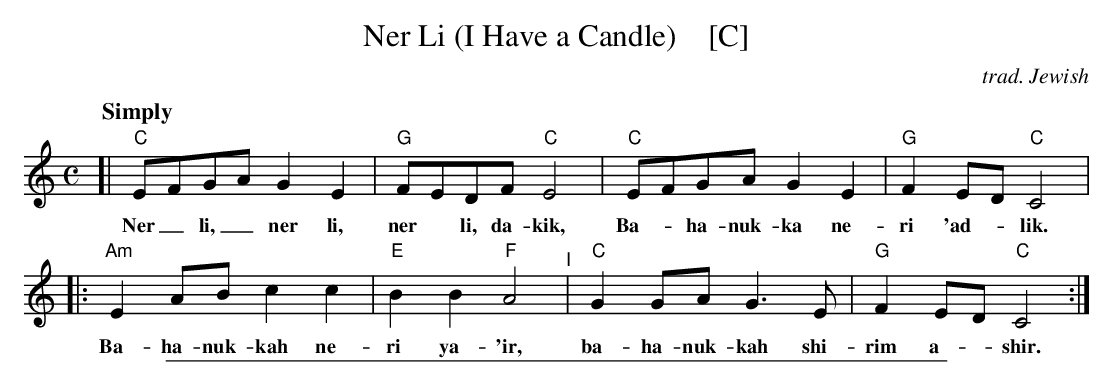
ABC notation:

X:1
T: Ner Li (I Have a Candle)    [C]
C: trad. Jewish
M: C
L: 1/8
Q: "Simply"
K: C
[| "C"EFGA G2E2 | "G"FEDF "C"E4 | "C"EFGA G2E2 | "G"F2ED "C"C4 |
w: Ner_ li,_ ner li, ner* li, da-kik, Ba-*ha-nuk-ka ne-ri 'ad-*lik.
|: "Am"E2AB c2c2 | "E"B2B2 "F"A4 "^I"| "C"G2GA G3E | "G"F2ED "C"C4 :|
w: Ba-ha-nuk-kah ne-ri ya-'ir, ba-ha-nuk-kah shi-rim a-*shir.
